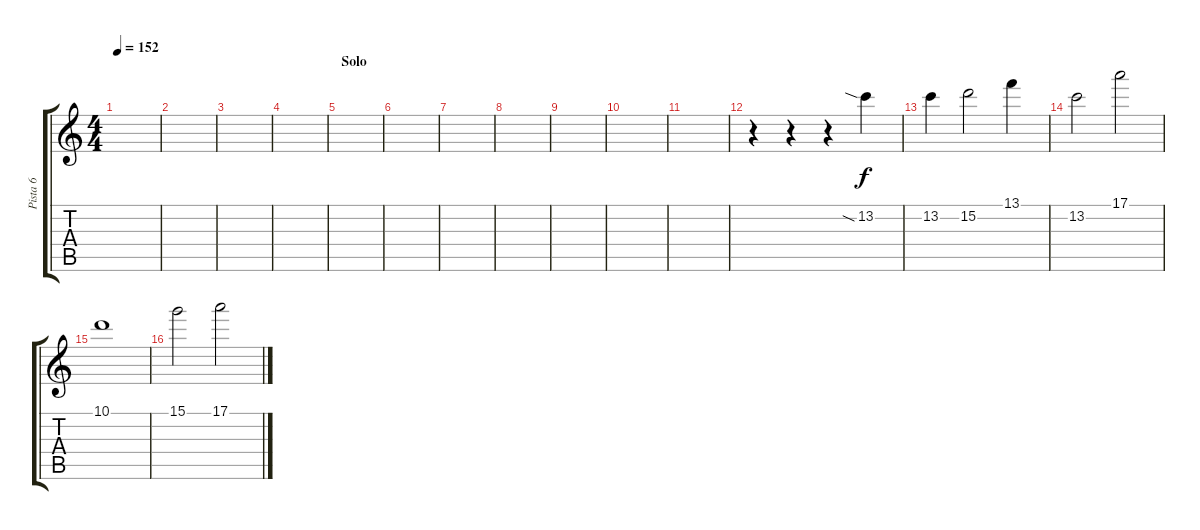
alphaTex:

\track ("Pista 6" "Pista 6") {instrument acousticguitarnylon}
\staff {score tabs}
\tuning (E4 B3 G3 D3 A2 E2) {hide}
\ts (4 4)
\tempo 152
\clef g2
\ks c
|
|
|
|
\section ("" "Solo")
|
|
|
|
|
|
|
r.4 r.4 r.4 13.2{sia}.4 |
13.2.4 15.2.2 13.1.4 |
13.2.2 17.1.2 |
10.1.1 |
15.1.2 17.1.2
